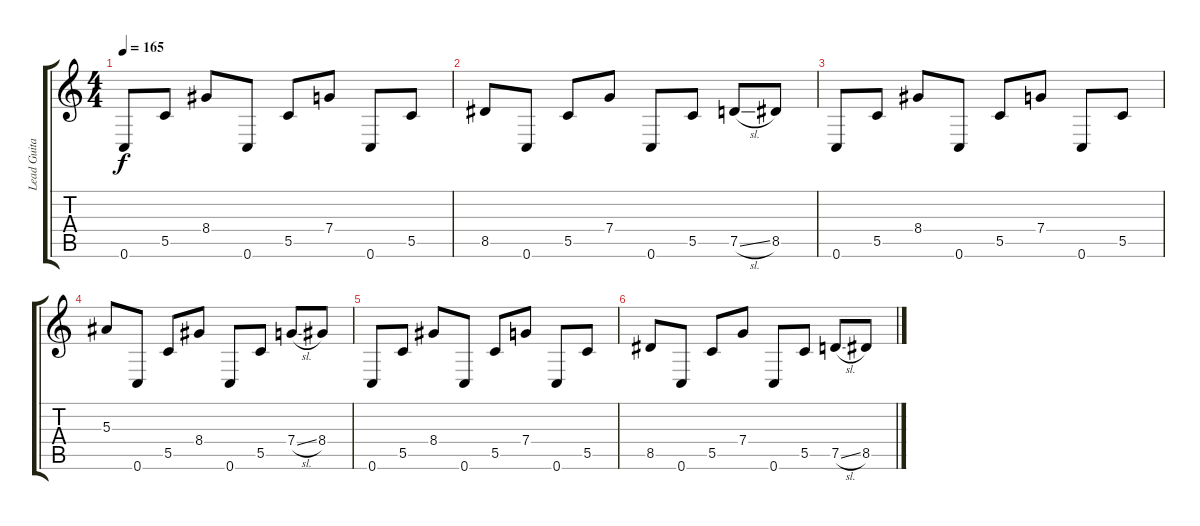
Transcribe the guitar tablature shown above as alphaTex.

\track ("Lead Guitar #1" "Lead Guita") {instrument distortionguitar}
\staff {score tabs}
\tuning (D4 A3 F3 C3 G2 C2) {hide}
\ts (4 4)
\tempo 165
\clef g2
\ks c
0.6.8{dy f} 5.5.8 8.4.8 0.6.8 5.5.8 7.4.8 0.6.8 5.5.8 |
8.5.8 0.6.8 5.5.8 7.4.8 0.6.8 5.5.8 7.5{sl}.8 8.5.8 |
0.6.8 5.5.8 8.4.8 0.6.8 5.5.8 7.4.8 0.6.8 5.5.8 |
5.3.8 0.6.8 5.5.8 8.4.8 0.6.8 5.5.8 7.4{sl}.8 8.4.8 |
0.6.8 5.5.8 8.4.8 0.6.8 5.5.8 7.4.8 0.6.8 5.5.8 |
8.5.8 0.6.8 5.5.8 7.4.8 0.6.8 5.5.8 7.5{sl}.8 8.5.8
